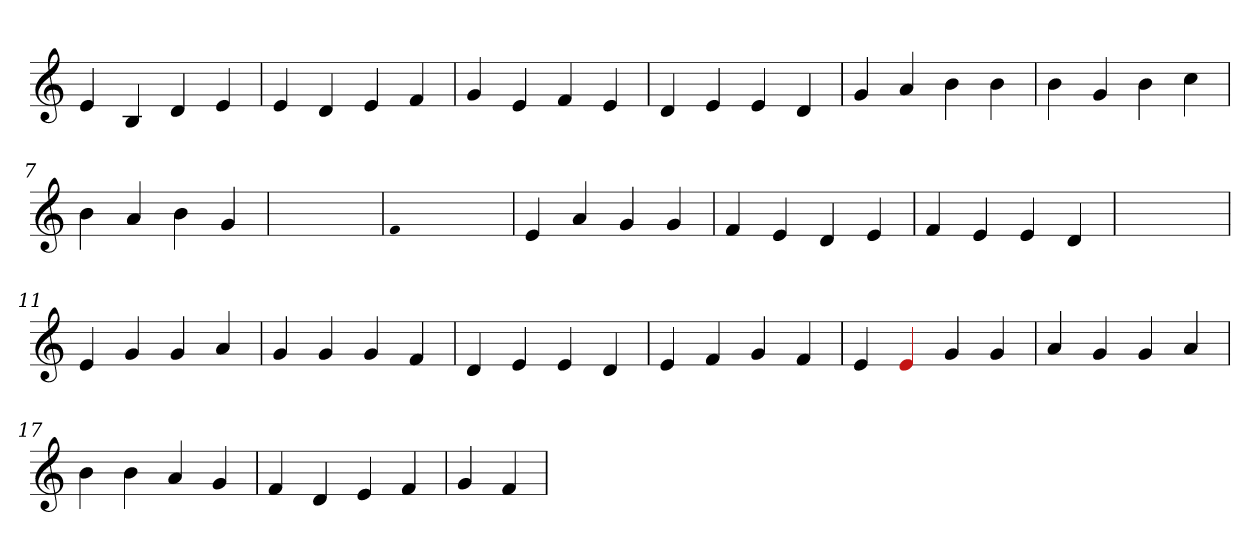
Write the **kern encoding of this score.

**kern
*part1
*staff1
*clefG2
=1
4e
4B
4d
4e
=2
4e
4d
4e
4f
=3
4g
4e
4f
4e
=4
4d
4e
4e
4d
=5
4g
4a
4b
4b
=6
4b
4g
4b
4cc
=7
4b
4a
4b
4g
=8
1ryy
=8
qqf
1ryy
=8
4e
4a
4g
4g
=9
4f
4e
4d
4e
=10
4f
4e
4e
4d
=11
1ryy
=11
4e
4g
4g
4a
=12
4g
4g
4g
4f
=13
4d
4e
4e
4d
=14
4e
4f
4g
4f
=15
4e
4Re
4g
4g
=16
4a
4g
4g
4a
=17
4b
4b
4a
4g
=18
4f
4d
4e
4f
=19
4g
4f
=
*-
